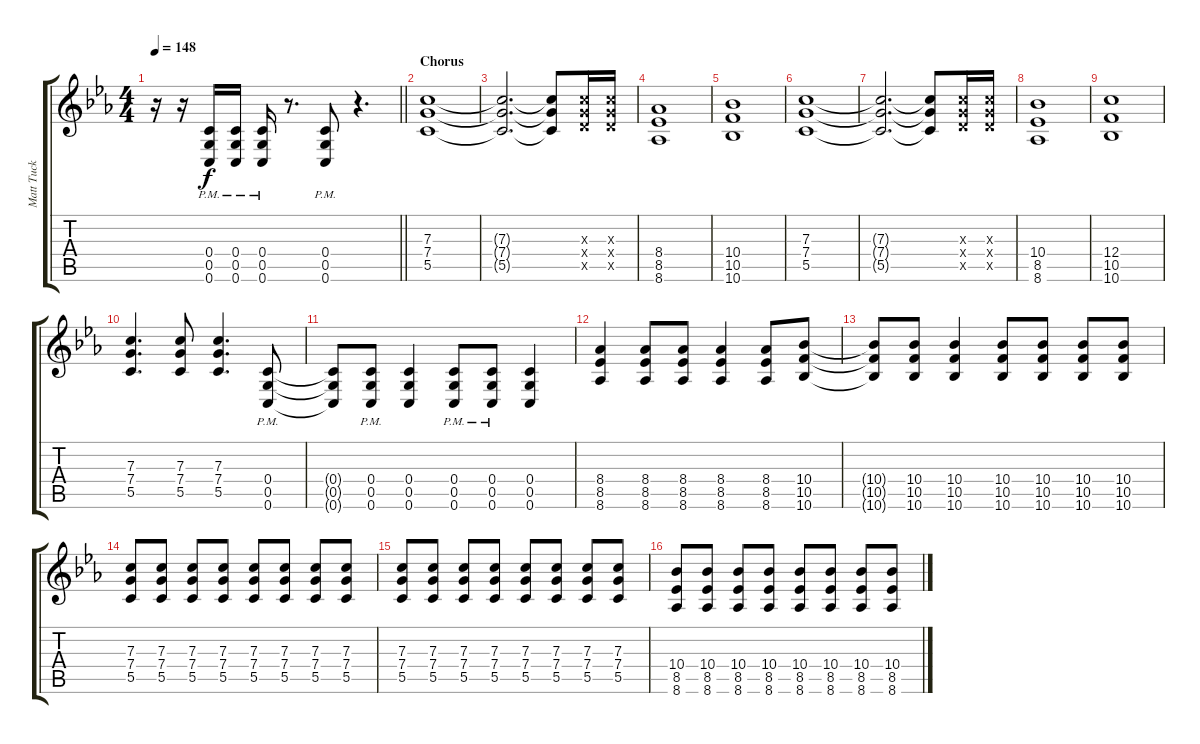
\track ("Matt Tuck" "Matt Tuck") {instrument distortionguitar}
\staff {score tabs}
\tuning (D4 A3 F3 C3 G2 C2) {hide}
\ts (4 4)
\tempo 148
\clef g2
\barLineRight lightlight
\ks eb
r.16{dy f} r.16 (0.4{pm} 0.5{pm} 0.6{pm}).16 (0.4{pm} 0.5{pm} 0.6{pm}).16 (0.4{pm} 0.5{pm} 0.6{pm}).16 r.8{d} (0.4{pm} 0.5{pm} 0.6{pm}).8 r.4{d} |
\section ("" "Chorus")
(7.3 7.4 5.5).1{balance 10} |
(7.3{t} 7.4{t} 5.5{t}).2{d} (7.3{t} 7.4{t} 5.5{t}).8 (7.3{x} 7.4{x} 7.5{x}).16 (7.3{x} 7.4{x} 7.5{x}).16 |
(8.4 8.5 8.6).1 |
(10.4 10.5 10.6).1 |
(7.3 7.4 5.5).1 |
(7.3{t} 7.4{t} 5.5{t}).2{d} (7.3{t} 7.4{t} 5.5{t}).8 (7.3{x} 7.4{x} 7.5{x}).16 (7.3{x} 7.4{x} 7.5{x}).16 |
(10.4 8.5 8.6).1 |
(12.4 10.5 10.6).1 |
(7.3 7.4 5.5).4{d} (7.3 7.4 5.5).8 (7.3 7.4 5.5).4{d} (0.4{pm} 0.5{pm} 0.6{pm}).8 |
(0.4{t} 0.5{t} 0.6{t}).8 (0.4{pm} 0.5{pm} 0.6{pm}).8 (0.4 0.5 0.6).4 (0.4{pm} 0.5{pm} 0.6{pm}).8 (0.4{pm} 0.5{pm} 0.6{pm}).8 (0.4 0.5 0.6).4 |
(8.4 8.5 8.6).4 (8.4 8.5 8.6).8 (8.4 8.5 8.6).8 (8.4 8.5 8.6).4 (8.4 8.5 8.6).8 (10.4 10.5 10.6).8 |
(10.4{t} 10.5{t} 10.6{t}).8 (10.4 10.5 10.6).8 (10.4 10.5 10.6).4 (10.4 10.5 10.6).8 (10.4 10.5 10.6).8 (10.4 10.5 10.6).8 (10.4 10.5 10.6).8 |
(7.3 7.4 5.5).8 (7.3 7.4 5.5).8 (7.3 7.4 5.5).8 (7.3 7.4 5.5).8 (7.3 7.4 5.5).8 (7.3 7.4 5.5).8 (7.3 7.4 5.5).8 (7.3 7.4 5.5).8 |
(7.3 7.4 5.5).8 (7.3 7.4 5.5).8 (7.3 7.4 5.5).8 (7.3 7.4 5.5).8 (7.3 7.4 5.5).8 (7.3 7.4 5.5).8 (7.3 7.4 5.5).8 (7.3 7.4 5.5).8 |
(10.4 8.5 8.6).8 (10.4 8.5 8.6).8 (10.4 8.5 8.6).8 (10.4 8.5 8.6).8 (10.4 8.5 8.6).8 (10.4 8.5 8.6).8 (10.4 8.5 8.6).8 (10.4 8.5 8.6).8
